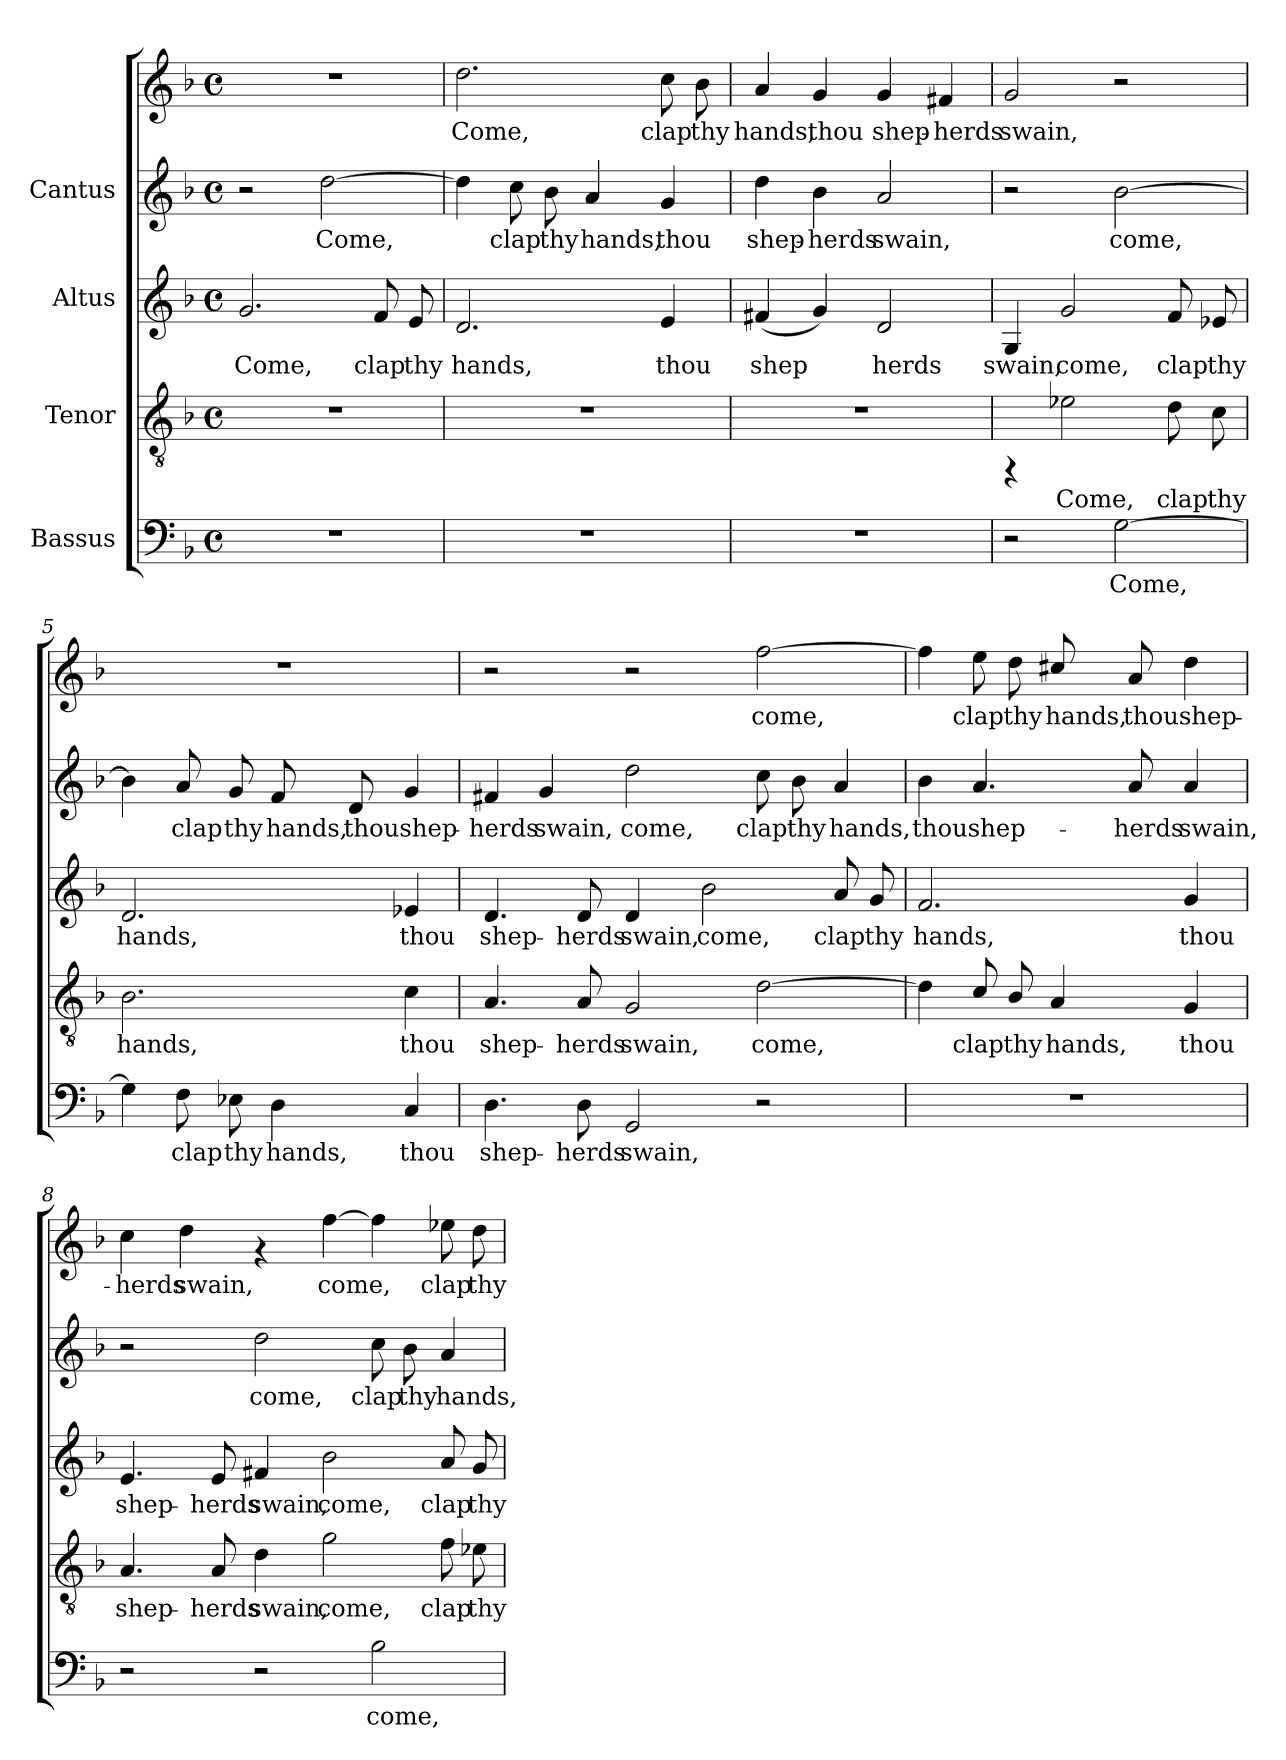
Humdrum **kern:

**kern	**text	**kern	**text	**kern	**text	**kern	**text	**kern	**text
*part4	*part4	*part3	*part3	*part2	*part2	*part1	*part1	*part1	*part1
*staff5	*staff5	*staff4	*staff4	*staff3	*staff3	*staff2	*staff2	*staff1	*staff1
*I"Bassus	*	*I"Tenor	*	*I"Altus	*	*I"Cantus	*	*	*
!!LO:PB:g=z
*stria5	*	*stria5	*	*stria5	*	*stria5	*	*stria5	*
*clefF4	*	*clefGv2	*	*clefG2	*	*clefG2	*	*clefG2	*
*k[b-]	*	*k[b-]	*	*k[b-]	*	*k[b-]	*	*k[b-]	*
*F:	*	*F:	*	*F:	*	*F:	*	*F:	*
*M4/4	*	*M4/4	*	*M4/4	*	*M4/4	*	*M4/4	*
*met(c)	*	*met(c)	*	*met(c)	*	*met(c)	*	*met(c)	*
*MM132	*	*MM132	*	*MM132	*	*MM132	*	*MM132	*
=1	=1	=1	=1	=1	=1	=1	=1	=1	=1
!	!	!	!	!	!LO:LY:b:cj	!	!	!	!
1r	.	1r	.	2.g/	Come,	2r	.	1r	.
!	!	!	!	!	!	!	!LO:LY:b:cj	!	!
.	.	.	.	.	.	[>2dd\	Come,	.	.
!	!	!	!	!	!LO:LY:b:cj	!	!	!	!
.	.	.	.	8f/	clap	.	.	.	.
!	!	!	!	!	!LO:LY:b:cj	!	!	!	!
.	.	.	.	8e/	thy	.	.	.	.
=2	=2	=2	=2	=2	=2	=2	=2	=2	=2
!	!	!	!	!	!LO:LY:b:cj	!	!LO:LY:b:cj	!	!LO:LY:b:cj
1r	.	1r	.	2.d/	hands,	4dd\]	.	2.dd\	Come,
!	!	!	!	!	!	!	!LO:LY:b:cj	!	!
.	.	.	.	.	.	8cc\	clap	.	.
!	!	!	!	!	!	!	!LO:LY:b:cj	!	!
.	.	.	.	.	.	8b-\	thy	.	.
!	!	!	!	!	!	!	!LO:LY:b:cj	!	!
.	.	.	.	.	.	4a/	hands,	.	.
!	!	!	!	!	!LO:LY:b:cj	!	!LO:LY:b:cj	!	!LO:LY:b:cj
.	.	.	.	4e/	thou	4g/	thou	8cc\	clap
!	!	!	!	!	!	!	!	!	!LO:LY:b:cj
.	.	.	.	.	.	.	.	8b-\	thy
=3	=3	=3	=3	=3	=3	=3	=3	=3	=3
!	!	!	!	!	!LO:LY:b:cj	!	!LO:LY:b:cj	!	!LO:LY:b:cj
1r	.	1r	.	(<4f#X/	shep-	4dd\	shep-	4a/	hands,
!	!	!	!	!	!LO:LY:b:cj	!	!LO:LY:b:cj	!	!LO:LY:b:cj
.	.	.	.	4g/)	-	4b-\	-herds	4g/	thou
!	!	!	!	!	!LO:LY:b:cj	!	!LO:LY:b:cj	!	!LO:LY:b:cj
.	.	.	.	2d/	herds	2a/	swain,	4g/	shep-
!	!	!	!	!	!	!	!	!	!LO:LY:b:cj
.	.	.	.	.	.	.	.	4f#X/	-herds
=4	=4	=4	=4	=4	=4	=4	=4	=4	=4
!	!	!	!	!	!LO:LY:b:cj	!	!	!	!LO:LY:b:cj
2r	.	4rFF	.	4G/	swain,	2r	.	2g/	swain,
!	!	!	!LO:LY:b:cj	!	!LO:LY:b:cj	!	!	!	!
.	.	2e-X\	Come,	2g/	come,	.	.	.	.
!	!LO:LY:b:cj	!	!	!	!	!	!LO:LY:b:cj	!	!
[>2G\	Come,	.	.	.	.	[>2b-\	come,	2r	.
!	!	!	!LO:LY:b:cj	!	!LO:LY:b:cj	!	!	!	!
.	.	8d\	clap	8f/	clap	.	.	.	.
!	!	!	!LO:LY:b:cj	!	!LO:LY:b:cj	!	!	!	!
.	.	8c\	thy	8e-X/	thy	.	.	.	.
!!LO:LB:g=z
=5	=5	=5	=5	=5	=5	=5	=5	=5	=5
!	!LO:LY:b:cj	!	!LO:LY:b:cj	!	!LO:LY:b:cj	!	!LO:LY:b:cj	!	!
4G\]	.	2.B-\	hands,	2.d/	hands,	4b-\]	.	1r	.
!	!LO:LY:b:cj	!	!	!	!	!	!LO:LY:b:cj	!	!
8F\	clap	.	.	.	.	8a/	clap	.	.
!	!LO:LY:b:cj	!	!	!	!	!	!LO:LY:b:cj	!	!
8E-X\	thy	.	.	.	.	8g/	thy	.	.
!	!LO:LY:b:cj	!	!	!	!	!	!LO:LY:b:cj	!	!
4D\	hands,	.	.	.	.	8f/	hands,	.	.
!	!	!	!	!	!	!	!LO:LY:b:cj	!	!
.	.	.	.	.	.	8d/	thou	.	.
!	!LO:LY:b:cj	!	!LO:LY:b:cj	!	!LO:LY:b:cj	!	!LO:LY:b:cj	!	!
4C/	thou	4c\	thou	4e-X/	thou	4g/	shep-	.	.
=6	=6	=6	=6	=6	=6	=6	=6	=6	=6
!	!LO:LY:b:cj	!	!LO:LY:b:cj	!	!LO:LY:b:cj	!	!LO:LY:b:cj	!	!
4.D\	shep-	4.A/	shep-	4.d/	shep-	4f#X/	herds	2r	.
!	!	!	!	!	!	!	!LO:LY:b:cj	!	!
.	.	.	.	.	.	4g/	swain,	.	.
!	!LO:LY:b:cj	!	!LO:LY:b:cj	!	!LO:LY:b:cj	!	!	!	!
8D\	-herds	8A/	-herds	8d/	-herds	.	.	.	.
!	!LO:LY:b:cj	!	!LO:LY:b:cj	!	!LO:LY:b:cj	!	!LO:LY:b:cj	!	!
2GG/	swain,	2G/	swain,	4d/	swain,	2dd\	come,	2r	.
!	!	!	!	!	!LO:LY:b:cj	!	!	!	!
.	.	.	.	2b-\	come,	.	.	.	.
!	!	!	!LO:LY:b:cj	!	!	!	!LO:LY:b:cj	!	!LO:LY:b:cj
2r	.	[>2d\	come,	.	.	8cc\	clap	[>2ff\	-come,
!	!	!	!	!	!	!	!LO:LY:b:cj	!	!
.	.	.	.	.	.	8b-\	thy	.	.
!	!	!	!	!	!LO:LY:b:cj	!	!LO:LY:b:cj	!	!
.	.	.	.	8a/	clap	4a/	hands,	.	.
!	!	!	!	!	!LO:LY:b:cj	!	!	!	!
.	.	.	.	8g/	thy	.	.	.	.
!!LO:LB:g=z
=7	=7	=7	=7	=7	=7	=7	=7	=7	=7
!	!	!	!LO:LY:b:cj	!	!LO:LY:b:cj	!	!LO:LY:b:cj	!	!LO:LY:b:cj
1r	.	4d\]	.	2.f/	hands,	4b-\	-thou	4ff\]	.
!	!	!	!LO:LY:b:cj	!	!	!	!LO:LY:b:cj	!	!LO:LY:b:cj
.	.	8c/	clap	.	.	4.a/	shep-	8ee\	clap
!	!	!	!LO:LY:b:cj	!	!	!	!	!	!LO:LY:b:cj
.	.	8B-/	thy	.	.	.	.	8dd\	thy
!	!	!	!LO:LY:b:cj	!	!	!	!	!	!LO:LY:b:cj
.	.	4A/	hands,	.	.	.	.	8cc#X/	hands,
!	!	!	!	!	!	!	!LO:LY:b:cj	!	!LO:LY:b:cj
.	.	.	.	.	.	8a/	-herds	8a/	thou
!	!	!	!LO:LY:b:cj	!	!LO:LY:b:cj	!	!LO:LY:b:cj	!	!LO:LY:b:cj
.	.	4G/	thou	4g/	thou	4a/	swain,	4dd\	shep-
!!LO:PB:g=z
=8	=8	=8	=8	=8	=8	=8	=8	=8	=8
!	!	!	!LO:LY:b:cj	!	!LO:LY:b:cj	!	!	!	!LO:LY:b:cj
2r	.	4.A/	shep-	4.e/	shep-	2r	.	4cc\	herds
!	!	!	!	!	!	!	!	!	!LO:LY:b:cj
.	.	.	.	.	.	.	.	4dd\	swain,
!	!	!	!LO:LY:b:cj	!	!LO:LY:b:cj	!	!	!	!
.	.	8A/	-herds	8e/	-herds	.	.	.	.
!	!	!	!LO:LY:b:cj	!	!LO:LY:b:cj	!	!LO:LY:b:cj	!	!
2r	.	4d\	swain,	4f#X/	swain,	2dd\	come,	4rf	.
!	!	!	!LO:LY:b:cj	!	!LO:LY:b:cj	!	!	!	!LO:LY:b:cj
.	.	2g\	come,	2b-\	come,	.	.	[>4ff\	come,
!	!LO:LY:b:cj	!	!	!	!	!	!LO:LY:b:cj	!	!LO:LY:b:cj
2B-\	come,	.	.	.	.	8cc\	clap	4ff\]	.
!	!	!	!	!	!	!	!LO:LY:b:cj	!	!
.	.	.	.	.	.	8b-\	thy	.	.
!	!	!	!LO:LY:b:cj	!	!LO:LY:b:cj	!	!LO:LY:b:cj	!	!LO:LY:b:cj
.	.	8f\	clap	8a/	clap	4a/	hands,	8ee-X\	clap
!	!	!	!LO:LY:b:cj	!	!LO:LY:b:cj	!	!	!	!LO:LY:b:cj
.	.	8e-X\	thy	8g/	thy	.	.	8dd\	thy
=	=	=	=	=	=	=	=	=	=
*-	*-	*-	*-	*-	*-	*-	*-	*-	*-
